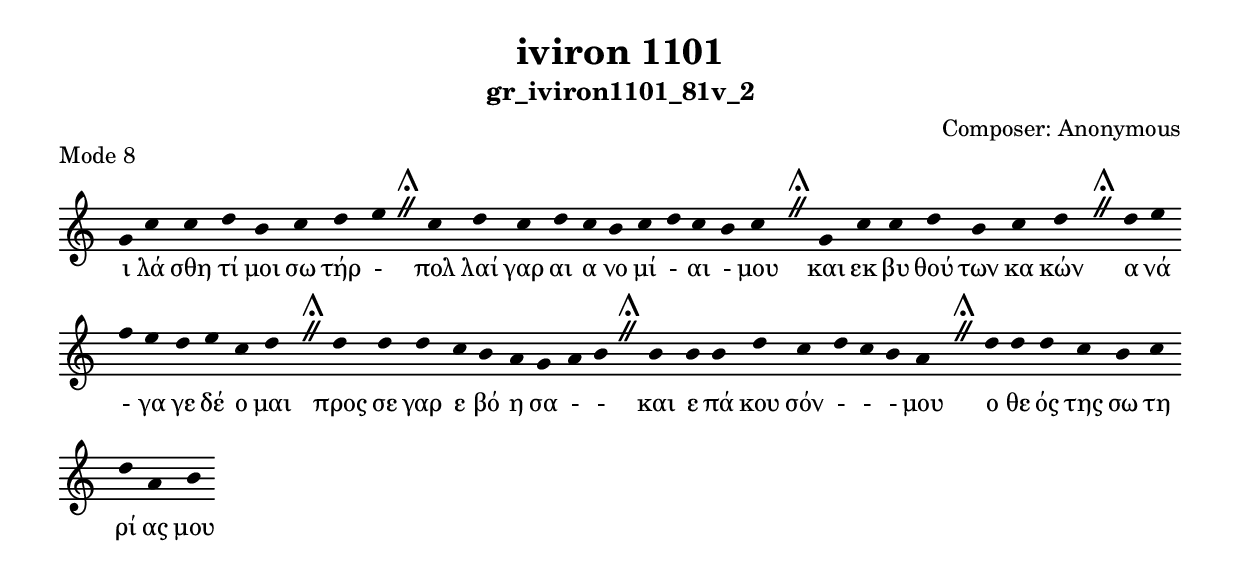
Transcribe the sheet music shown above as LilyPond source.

\include "gregorian.ly"

	\header {
 	  title = "iviron 1101"
	  subtitle = "gr_iviron1101_81v_2"
	  composer = "Composer: Αnonymous"
	  piece = "Mode 8"
	}

	chant = {
	  g'4 c''4 c''4 d''4 b'4 c''4 d''4 e''4 \divisioMaior
 c''4 d''4 c''4 d''4 c''4 b'4 c''4 d''4 c''4 b'4 c''4 \divisioMaior
 g'4 c''4 c''4 d''4 b'4 c''4 d''4 \divisioMaior
 d''4 e''4 f''4 e''4 d''4 e''4 c''4 d''4 \divisioMaior
 d''4 d''4 d''4 c''4 b'4 a'4 g'4 a'4 b'4 \divisioMaior
 b'4 b'4 b'4 d''4 c''4 d''4 c''4 b'4 a'4 \divisioMaior
 d''4 d''4 d''4 c''4 b'4 c''4 d''4 a'4 b'4\finalis
	}

	verba = \lyricmode {ι λά σθη τί μοι σω τήρ - 
πολ λαί γαρ αι α νο μί - αι - μου 
και εκ βυ θού των κα κών 
α νά - γα γε δέ ο μαι 
προς σε γαρ ε βό η σα -  - 
και ε πά κου σόν -  -  - μου 
ο θε ός της σω τη ρί ας μου 
	}


	\score {
	  \new Staff <<
	  \new Voice = "melody" \chant
	  \new Lyrics = "one" \lyricsto melody \verba
	  >>
	  \layout {
	    \context {
	      \Staff
	      \remove "Time_signature_engraver"
	      \remove "Bar_engraver"
	    }
	    \context {
	      \Voice
	      \remove "Stem_engraver"
	    }
	  }
	}